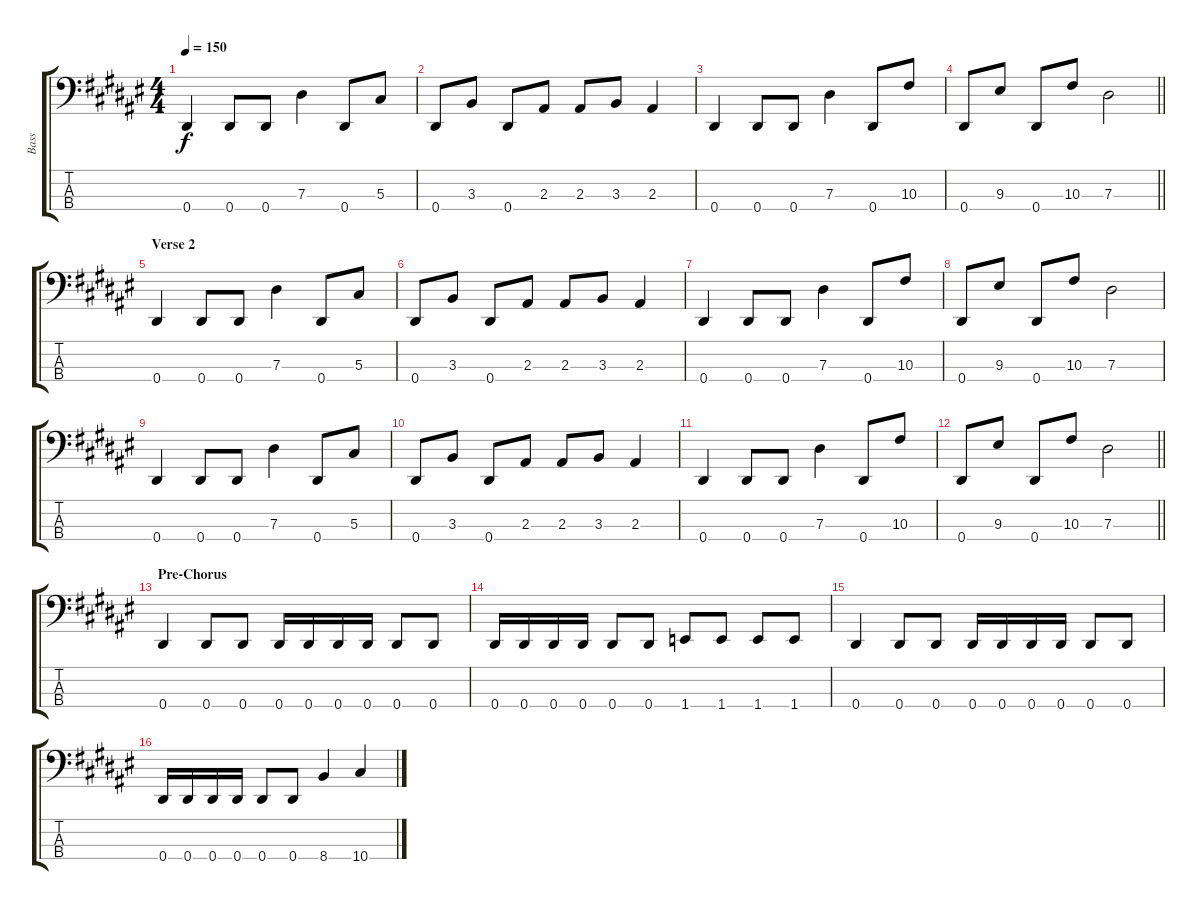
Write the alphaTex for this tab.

\track ("Bass" "Bass") {instrument electricbasspick}
\staff {score tabs}
\tuning (Gb2 Db2 Ab1 Eb1) {hide}
\ts (4 4)
\tempo 150
\clef f4
\ks f#
0.4.4{dy f} 0.4.8 0.4.8 7.3.4 0.4.8 5.3.8 |
0.4.8 3.3.8 0.4.8 2.3.8 2.3.8 3.3.8 2.3.4 |
0.4.4 0.4.8 0.4.8 7.3.4 0.4.8 10.3.8 |
\barLineRight lightlight
0.4.8 9.3.8 0.4.8 10.3.8 7.3.2 |
\section ("" "Verse 2")
0.4.4 0.4.8 0.4.8 7.3.4 0.4.8 5.3.8 |
0.4.8 3.3.8 0.4.8 2.3.8 2.3.8 3.3.8 2.3.4 |
0.4.4 0.4.8 0.4.8 7.3.4 0.4.8 10.3.8 |
0.4.8 9.3.8 0.4.8 10.3.8 7.3.2 |
0.4.4 0.4.8 0.4.8 7.3.4 0.4.8 5.3.8 |
0.4.8 3.3.8 0.4.8 2.3.8 2.3.8 3.3.8 2.3.4 |
0.4.4 0.4.8 0.4.8 7.3.4 0.4.8 10.3.8 |
\barLineRight lightlight
0.4.8 9.3.8 0.4.8 10.3.8 7.3.2 |
\section ("" "Pre-Chorus")
0.4.4 0.4.8 0.4.8 0.4.16 0.4.16 0.4.16 0.4.16 0.4.8 0.4.8 |
0.4.16 0.4.16 0.4.16 0.4.16 0.4.8 0.4.8 1.4.8 1.4.8 1.4.8 1.4.8 |
0.4.4 0.4.8 0.4.8 0.4.16 0.4.16 0.4.16 0.4.16 0.4.8 0.4.8 |
0.4.16 0.4.16 0.4.16 0.4.16 0.4.8 0.4.8 8.4.4 10.4{ss}.4
